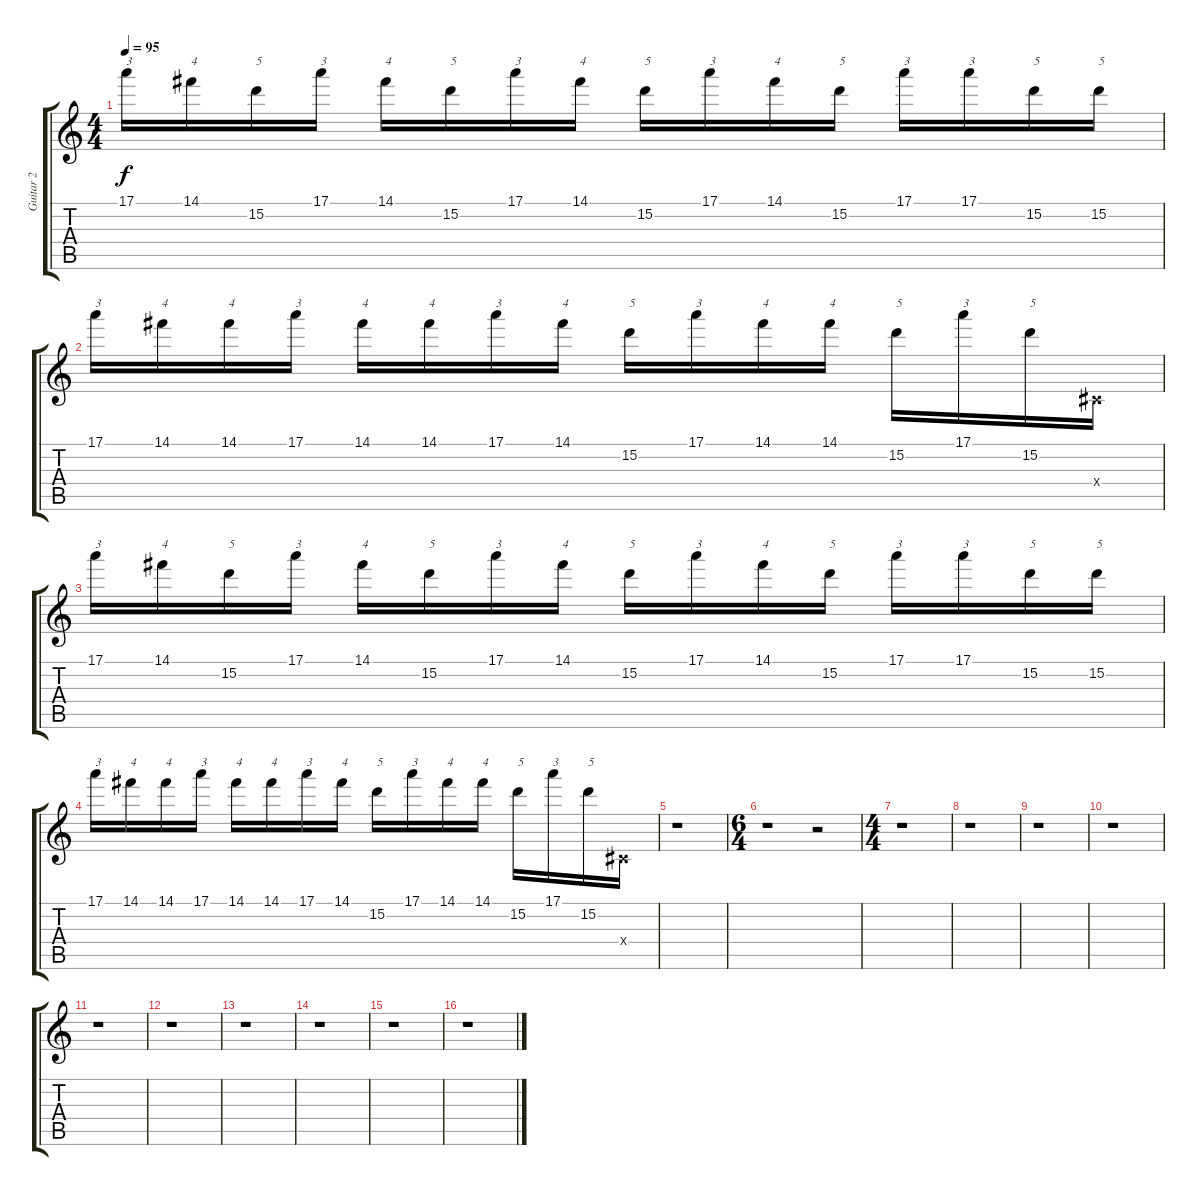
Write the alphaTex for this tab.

\track ("Guitar 2" "Guitar 2") {instrument overdrivenguitar}
\staff {score tabs}
\tuning (E4 B3 G3 D3 A2 E2) {hide}
\ts (4 4)
\tempo 95
\clef g2
\ks c
17.1.16{txt "3" dy f volume 13 instrument guitarharmonics} 14.1.16{txt "4"} 15.2.16{txt "5"} 17.1.16{txt "3"} 14.1.16{txt "4"} 15.2.16{txt "5"} 17.1.16{txt "3"} 14.1.16{txt "4"} 15.2.16{txt "5"} 17.1.16{txt "3"} 14.1.16{txt "4"} 15.2.16{txt "5"} 17.1.16{txt "3"} 17.1.16{txt "3"} 15.2.16{txt "5"} 15.2.16{txt "5"} |
17.1.16{txt "3" volume 13 instrument guitarharmonics} 14.1.16{txt "4"} 14.1.16{txt "4"} 17.1.16{txt "3"} 14.1.16{txt "4"} 14.1.16{txt "4"} 17.1.16{txt "3"} 14.1.16{txt "4"} 15.2.16{txt "5"} 17.1.16{txt "3"} 14.1.16{txt "4"} 14.1.16{txt "4"} 15.2.16{txt "5"} 17.1.16{txt "3"} 15.2.16{txt "5"} -1.4{x}.16 |
17.1.16{txt "3" volume 13 instrument guitarharmonics} 14.1.16{txt "4"} 15.2.16{txt "5"} 17.1.16{txt "3"} 14.1.16{txt "4"} 15.2.16{txt "5"} 17.1.16{txt "3"} 14.1.16{txt "4"} 15.2.16{txt "5"} 17.1.16{txt "3"} 14.1.16{txt "4"} 15.2.16{txt "5"} 17.1.16{txt "3"} 17.1.16{txt "3"} 15.2.16{txt "5"} 15.2.16{txt "5"} |
17.1.16{txt "3" volume 13 instrument guitarharmonics} 14.1.16{txt "4"} 14.1.16{txt "4"} 17.1.16{txt "3"} 14.1.16{txt "4"} 14.1.16{txt "4"} 17.1.16{txt "3"} 14.1.16{txt "4"} 15.2.16{txt "5"} 17.1.16{txt "3"} 14.1.16{txt "4"} 14.1.16{txt "4"} 15.2.16{txt "5"} 17.1.16{txt "3"} 15.2.16{txt "5"} -1.4{x}.16 |
r.1 |
\ts (6 4)
r.1 r.2 |
\ts (4 4)
r.1 |
r.1 |
r.1 |
r.1 |
r.1 |
r.1 |
r.1 |
r.1 |
r.1 |
r.1
